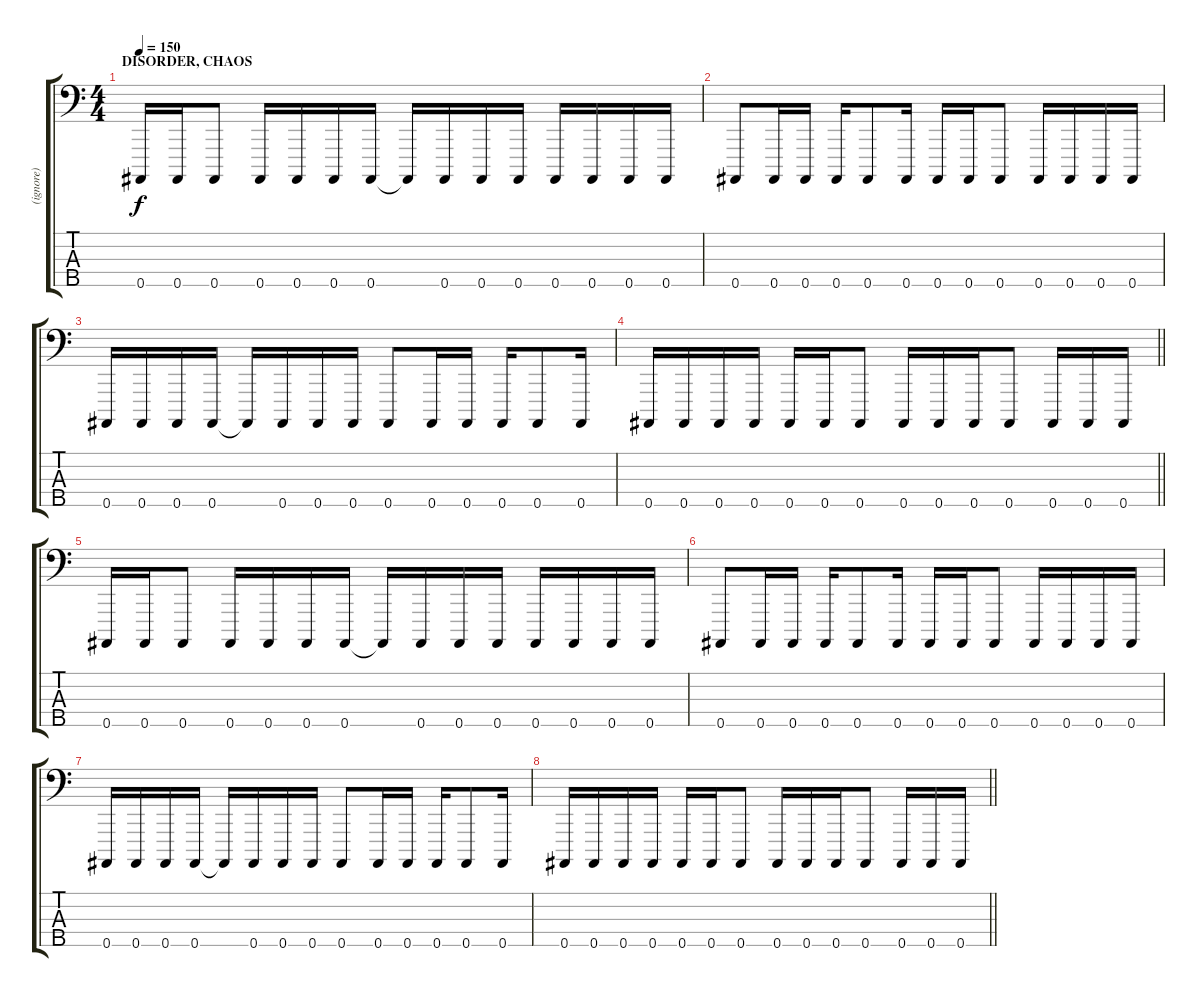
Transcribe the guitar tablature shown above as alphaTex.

\track ("(ignore)" "(ignore)") {instrument lead1square}
\staff {score tabs}
\tuning (Gb2 Db2 Ab1 Eb1 Bb0) {hide}
\ts (4 4)
\section ("" "DISORDER, CHAOS")
\tempo 150
\clef f4
\ks c
0.5.16{dy f} 0.5.16 0.5.8 0.5.16 0.5.16 0.5.16 0.5.16 0.5{t}.16 0.5.16 0.5.16 0.5.16 0.5.16 0.5.16 0.5.16 0.5.16 |
0.5.8 0.5.16 0.5.16 0.5.16 0.5.8 0.5.16 0.5.16 0.5.16 0.5.8 0.5.16 0.5.16 0.5.16 0.5.16 |
0.5.16 0.5.16 0.5.16 0.5.16 0.5{t}.16 0.5.16 0.5.16 0.5.16 0.5.8 0.5.16 0.5.16 0.5.16 0.5.8 0.5.16 |
\barLineRight lightlight
0.5.16 0.5.16 0.5.16 0.5.16 0.5.16 0.5.16 0.5.8 0.5.16 0.5.16 0.5.16 0.5.8 0.5.16 0.5.16 0.5.16 |
0.5.16 0.5.16 0.5.8 0.5.16 0.5.16 0.5.16 0.5.16 0.5{t}.16 0.5.16 0.5.16 0.5.16 0.5.16 0.5.16 0.5.16 0.5.16 |
0.5.8 0.5.16 0.5.16 0.5.16 0.5.8 0.5.16 0.5.16 0.5.16 0.5.8 0.5.16 0.5.16 0.5.16 0.5.16 |
0.5.16 0.5.16 0.5.16 0.5.16 0.5{t}.16 0.5.16 0.5.16 0.5.16 0.5.8 0.5.16 0.5.16 0.5.16 0.5.8 0.5.16 |
\barLineRight lightlight
0.5.16 0.5.16 0.5.16 0.5.16 0.5.16 0.5.16 0.5.8 0.5.16 0.5.16 0.5.16 0.5.8 0.5.16 0.5.16 0.5.16
